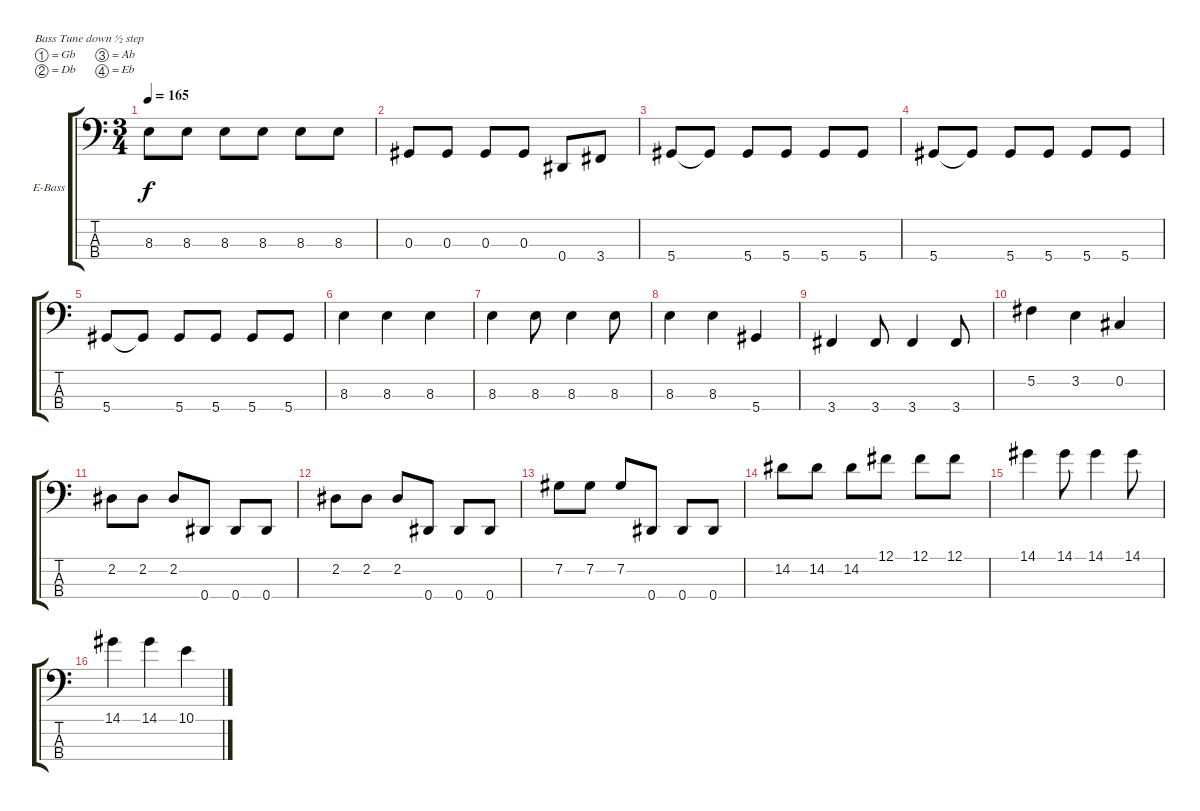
\bracketExtendMode groupsimilarinstruments
\firstSystemTrackNameOrientation horizontal
\otherSystemsTrackNameOrientation horizontal
\track ("Electric Bass" "E-Bass") {instrument electricbassfinger}
\staff {score tabs}
\tuning (Gb2 Db2 Ab1 Eb1)
\ts (3 4)
\tempo 165
\clef f4
\ks c
8.3.8{dy f} 8.3.8 8.3.8 8.3.8 8.3.8 8.3.8 |
0.3.8 0.3.8 0.3.8 0.3.8 0.4.8 3.4.8 |
5.4.8 5.4{t}.8 5.4.8 5.4.8 5.4.8 5.4.8 |
5.4.8 5.4{t}.8 5.4.8 5.4.8 5.4.8 5.4.8 |
5.4.8 5.4{t}.8 5.4.8 5.4.8 5.4.8 5.4.8 |
8.3.4 8.3.4 8.3.4 |
8.3.4 8.3.8 8.3.4 8.3.8 |
8.3.4 8.3.4 5.4.4 |
3.4.4 3.4.8 3.4.4 3.4.8 |
5.2.4 3.2.4 0.2.4 |
2.2.8 2.2.8 2.2.8 0.4.8 0.4.8 0.4.8 |
2.2.8 2.2.8 2.2.8 0.4.8 0.4.8 0.4.8 |
7.2.8 7.2.8 7.2.8 0.4.8 0.4.8 0.4.8 |
14.2.8 14.2.8 14.2.8 12.1.8 12.1.8 12.1.8 |
14.1.4 14.1.8 14.1.4 14.1.8 |
14.1.4 14.1.4 10.1.4
